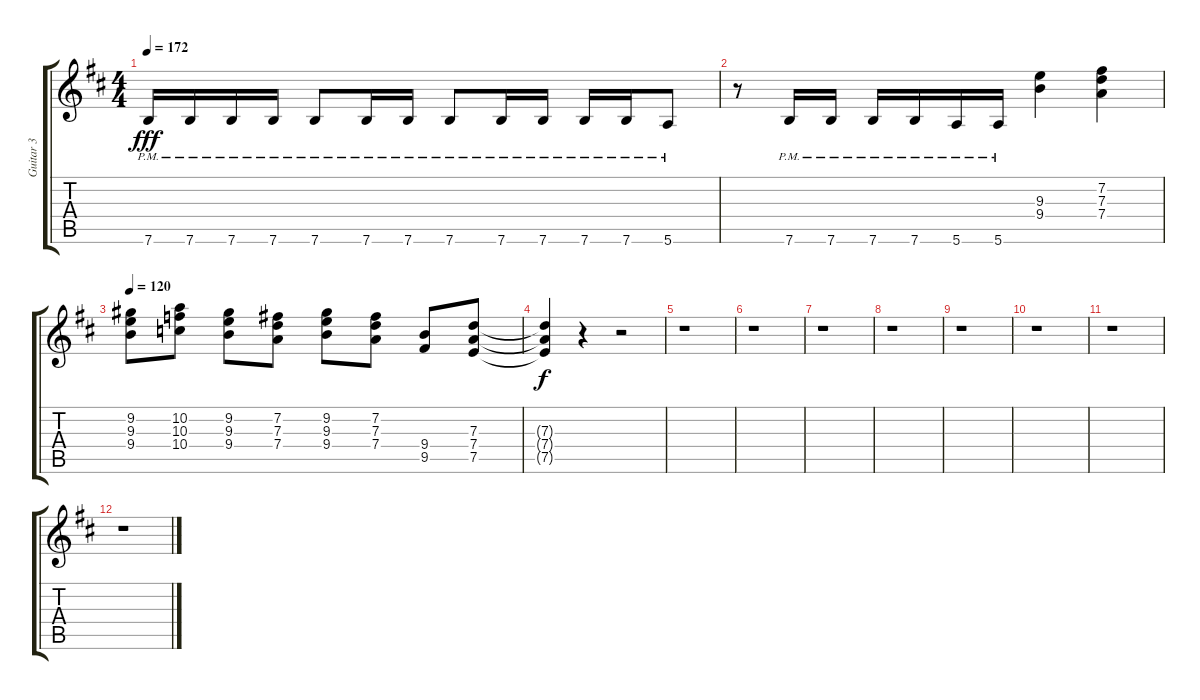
\track ("Guitar 3" "Guitar 3") {instrument electricguitarclean}
\staff {score tabs}
\tuning (E4 B3 G3 D3 A2 E2) {hide}
\ts (4 4)
\tempo 172
\clef g2
\ks d
7.6{pm}.16{dy fff} 7.6{pm}.16 7.6{pm}.16 7.6{pm}.16 7.6{pm}.8 7.6{pm}.16 7.6{pm}.16 7.6{pm}.8 7.6{pm}.16 7.6{pm}.16 7.6{pm}.16 7.6{pm}.16 5.6{pm}.8 |
r.8 7.6{pm}.16 7.6{pm}.16 7.6{pm}.16 7.6{pm}.16 5.6{pm}.16 5.6{pm}.16 (9.3 9.4).4 (7.2 7.3 7.4).4 |
\tempo 120
(9.2 9.3 9.4).8 (10.2 10.3 10.4).8 (9.2 9.3 9.4).8 (7.2 7.3 7.4).8 (9.2 9.3 9.4).8 (7.2 7.3 7.4).8 (9.4 9.5).8 (7.3 7.4 7.5).8 |
(7.3{t} 7.4{t} 7.5{t}).4{dy f} r.4 r.2 |
r.1 |
r.1 |
r.1 |
r.1 |
r.1 |
r.1 |
r.1 |
r.1
